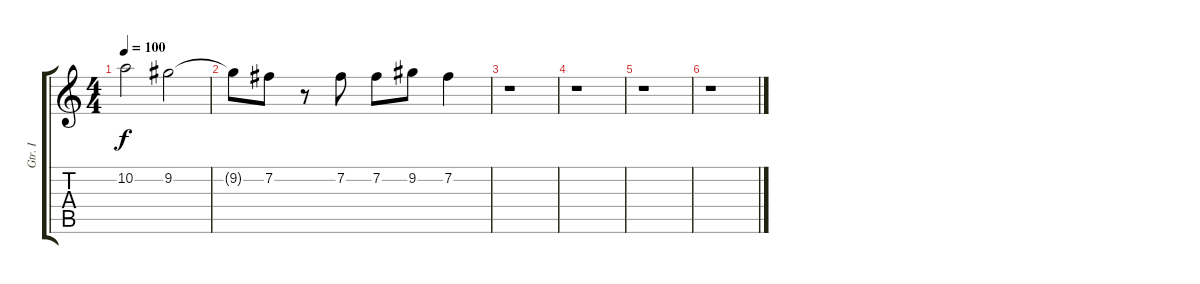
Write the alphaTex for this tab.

\track ("Gtr. I" "Gtr. I") {instrument electricguitarclean}
\staff {score tabs}
\tuning (E4 B3 G3 D3 A2 E2) {hide}
\ts (4 4)
\tempo 100
\clef g2
\ks c
10.2.2{dy f} 9.2.2 |
9.2{t}.8 7.2.8 r.8 7.2.8 7.2.8 9.2.8 7.2.4 |
r.1 |
r.1 |
r.1 |
r.1
